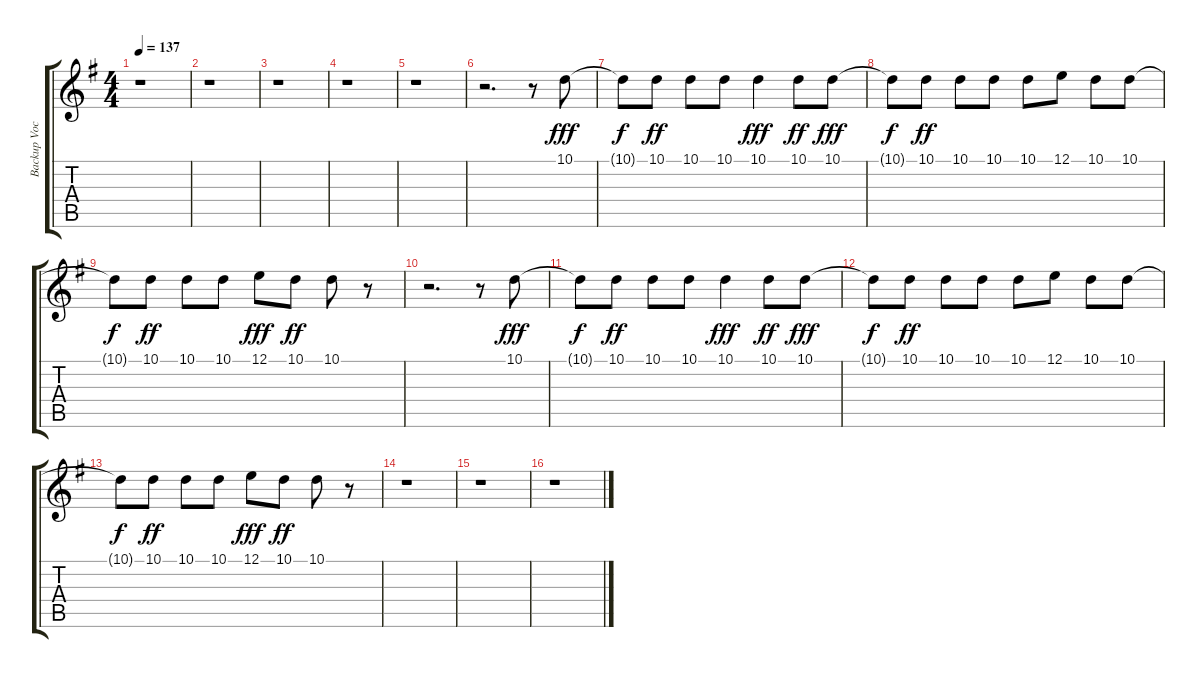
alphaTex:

\track ("Backup Vocals" "Backup Voc") {instrument flute}
\staff {score tabs}
\tuning (E4 B3 G3 D3 A2 E2) {hide}
\ts (4 4)
\tempo 137
\clef g2
\ks g
r.1{dy ff} |
r.1 |
r.1 |
r.1 |
r.1 |
r.2{d} r.8 10.1.8{dy fff volume 11} |
10.1{t}.8{dy f} 10.1.8{dy ff} 10.1.8 10.1.8 10.1.4{dy fff} 10.1.8{dy ff} 10.1.8{dy fff} |
10.1{t}.8{dy f} 10.1.8{dy ff} 10.1.8 10.1.8 10.1.8 12.1.8 10.1.8 10.1.8 |
10.1{t}.8{dy f} 10.1.8{dy ff} 10.1.8 10.1.8 12.1.8{dy fff} 10.1.8{dy ff} 10.1.8 r.8 |
r.2{d} r.8 10.1.8{dy fff} |
10.1{t}.8{dy f} 10.1.8{dy ff} 10.1.8 10.1.8 10.1.4{dy fff} 10.1.8{dy ff} 10.1.8{dy fff} |
10.1{t}.8{dy f} 10.1.8{dy ff} 10.1.8 10.1.8 10.1.8 12.1.8 10.1.8 10.1.8 |
10.1{t}.8{dy f} 10.1.8{dy ff} 10.1.8 10.1.8 12.1.8{dy fff} 10.1.8{dy ff} 10.1.8 r.8 |
r.1 |
r.1 |
r.1
